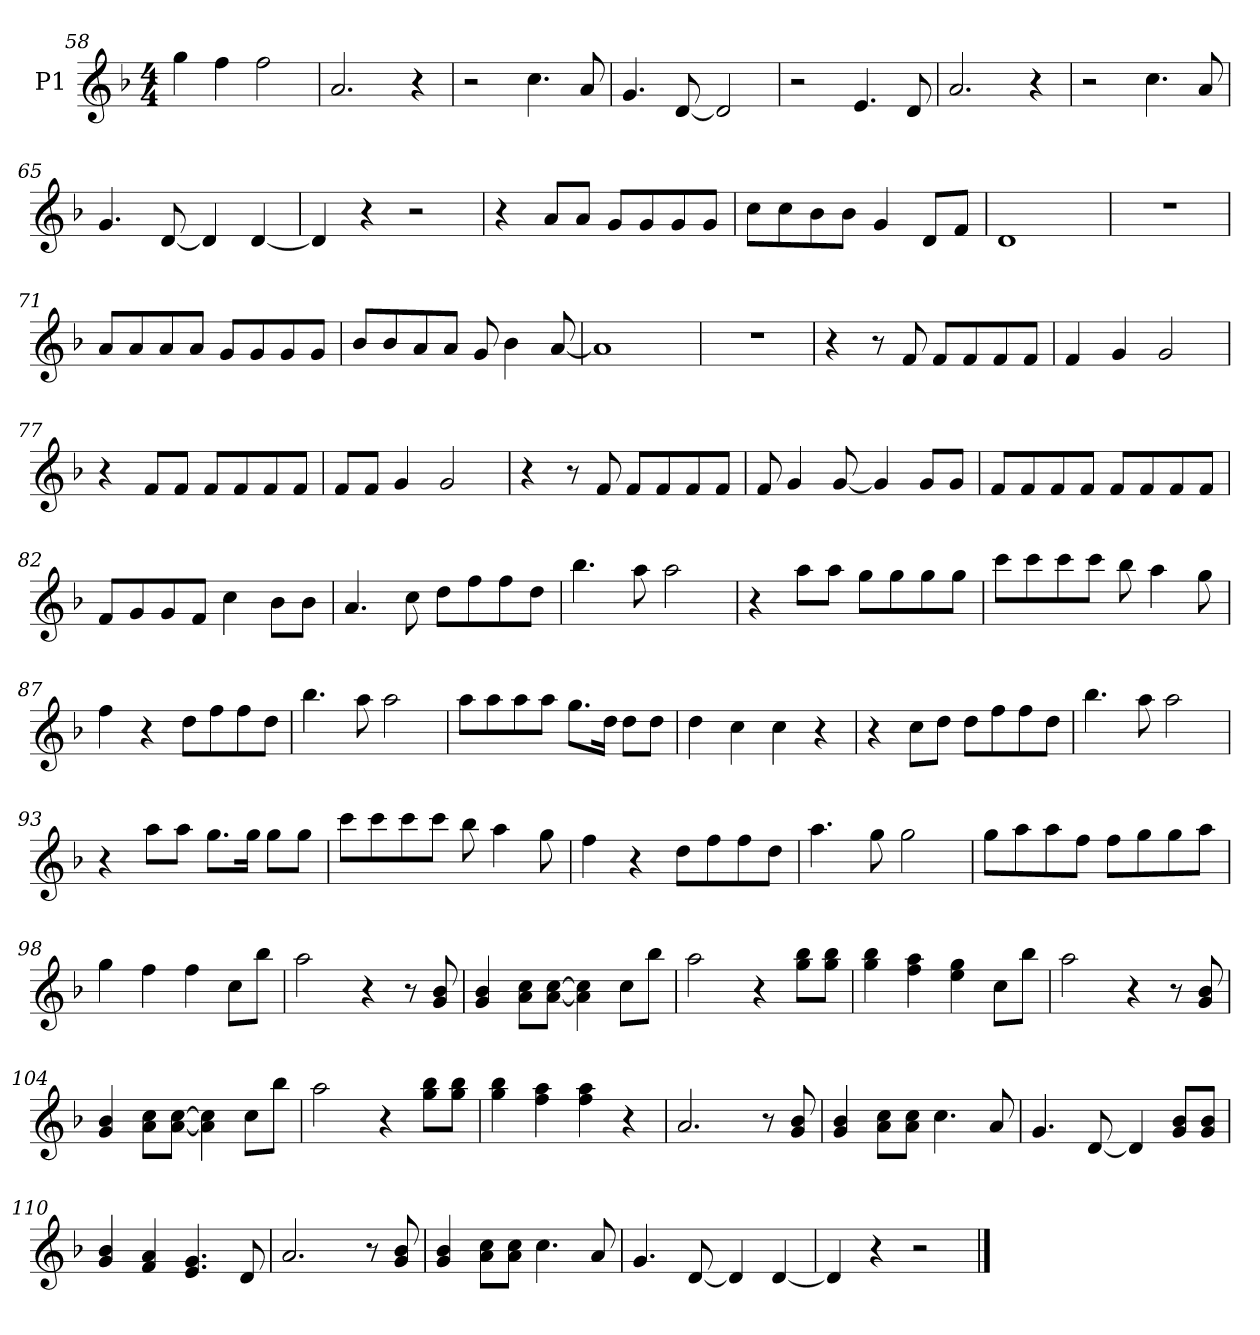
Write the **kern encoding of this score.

**kern
*part1
*staff1
*I"P1
*clefG2
*k[b-]
*d:
*M4/4
=58
4gg\
4ff\
2ff\
=59
2.a/
4r
!!LO:LB:g=z
=60
2r
4.cc\
8a/
=61
4.g/
[<8d/
2d/]
=62
2r
4.e/
8d/
=63
2.a/
4r
=64
2r
4.cc\
8a/
=65
4.g/
[<8d/
4d/]
[<4d/
!!LO:LB:g=z
=66
4d/]
4r
2r
=67
4r
8a/L
8a/J
8g/L
8g/
8g/
8g/J
=68
8cc\L
8cc\
8b-\
8b-\J
4g/
8d/L
8f/J
=69
1d
=70
1r
=71
8a/L
8a/
8a/
8a/J
8g/L
8g/
8g/
8g/J
!!LO:LB:g=z
=72
8b-/L
8b-/
8a/
8a/J
8g/
4b-\
[<8a/
=73
1a]
=74
1r
=75
4r
8r
8f/
8f/L
8f/
8f/
8f/J
=76
4f/
4g/
2g/
=77
4r
8f/L
8f/J
8f/L
8f/
8f/
8f/J
!!LO:LB:g=z
=78
8f/L
8f/J
4g/
2g/
=79
4r
8r
8f/
8f/L
8f/
8f/
8f/J
=80
8f/
4g/
[<8g/
4g/]
8g/L
8g/J
=81
8f/L
8f/
8f/
8f/J
8f/L
8f/
8f/
8f/J
=82
8f/L
8g/
8g/
8f/J
4cc\
8b-\L
8b-\J
!!LO:LB:g=z
=83
4.a/
8cc\
8dd\L
8ff\
8ff\
8dd\J
=84
4.bb-\
8aa\
2aa\
=85
4r
8aa\L
8aa\J
8gg\L
8gg\
8gg\
8gg\J
=86
8ccc\L
8ccc\
8ccc\
8ccc\J
8bb-\
4aa\
8gg\
=87
4ff\
4r
8dd\L
8ff\
8ff\
8dd\J
!!LO:LB:g=z
=88
4.bb-\
8aa\
2aa\
=89
8aa\L
8aa\
8aa\
8aa\J
8.gg\L
16dd\Jk
8dd\L
8dd\J
=90
4dd\
4cc\
4cc\
4r
=91
4r
8cc\L
8dd\J
8dd\L
8ff\
8ff\
8dd\J
=92
4.bb-\
8aa\
2aa\
!!LO:LB:g=z
=93
4r
8aa\L
8aa\J
8.gg\L
16gg\Jk
8gg\L
8gg\J
=94
8ccc\L
8ccc\
8ccc\
8ccc\J
8bb-\
4aa\
8gg\
=95
4ff\
4r
8dd\L
8ff\
8ff\
8dd\J
=96
4.aa\
8gg\
2gg\
=97
8gg\L
8aa\
8aa\
8ff\J
8ff\L
8gg\
8gg\
8aa\J
!!LO:LB:g=z
=98
4gg\
4ff\
4ff\
8cc\L
8bb-\J
=99
2aa\
4r
8r
8g/ 8b-/
=100
4g/ 4b-/
8a\ 8cc\L
[<8a\ [>8cc\J
4a\] 4cc\]
8cc\L
8bb-\J
=101
2aa\
4r
8gg\ 8bb-\L
8gg\ 8bb-\J
=102
4gg\ 4bb-\
4ff\ 4aa\
4ee\ 4gg\
8cc\L
8bb-\J
!!LO:LB:g=z
=103
2aa\
4r
8r
8g/ 8b-/
=104
4g/ 4b-/
8a\ 8cc\L
[<8a\ [>8cc\J
4a\] 4cc\]
8cc\L
8bb-\J
=105
2aa\
4r
8gg\ 8bb-\L
8gg\ 8bb-\J
=106
4gg\ 4bb-\
4ff\ 4aa\
4ff\ 4aa\
4r
=107
2.a/
8r
8g/ 8b-/
=108
4g/ 4b-/
8a\ 8cc\L
8a\ 8cc\J
4.cc\
8a/
!!LO:LB:g=z
=109
4.g/
[<8d/
4d/]
8g/ 8b-/L
8g/ 8b-/J
=110
4g/ 4b-/
4f/ 4a/
4.e/ 4.g/
8d/
=111
2.a/
8r
8g/ 8b-/
=112
4g/ 4b-/
8a\ 8cc\L
8a\ 8cc\J
4.cc\
8a/
=113
4.g/
[<8d/
4d/]
[<4d/
=114
4d/]
4r
2r
==
*-
